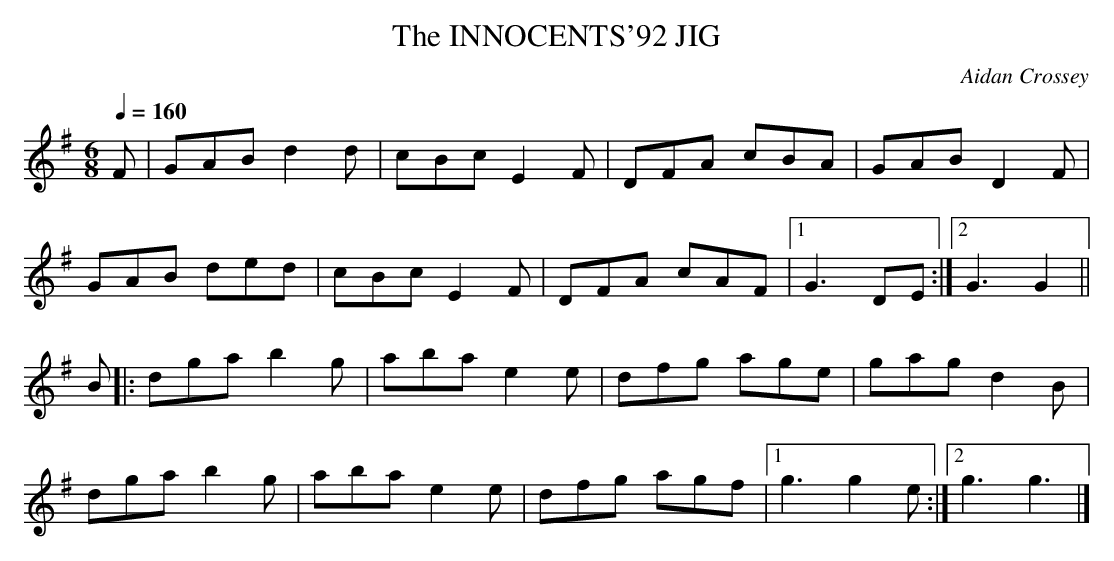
X:1
T:INNOCENTS\'92 JIG, The
C: Aidan Crossey
Q:1/4=160
M: 6/8
L: 1/8
K: GMajor
F|GAB d2d|cBc E2F|DFA cBA|GAB D2F|
GAB ded|cBc E2F|DFA cAF|1 G3 DE :|2 G3 G2||
B|:dga b2g|aba e2e|dfg age|gag d2B|
dga b2g|aba e2e|dfg agf|1g3 g2e:|2 g3 g3|]
